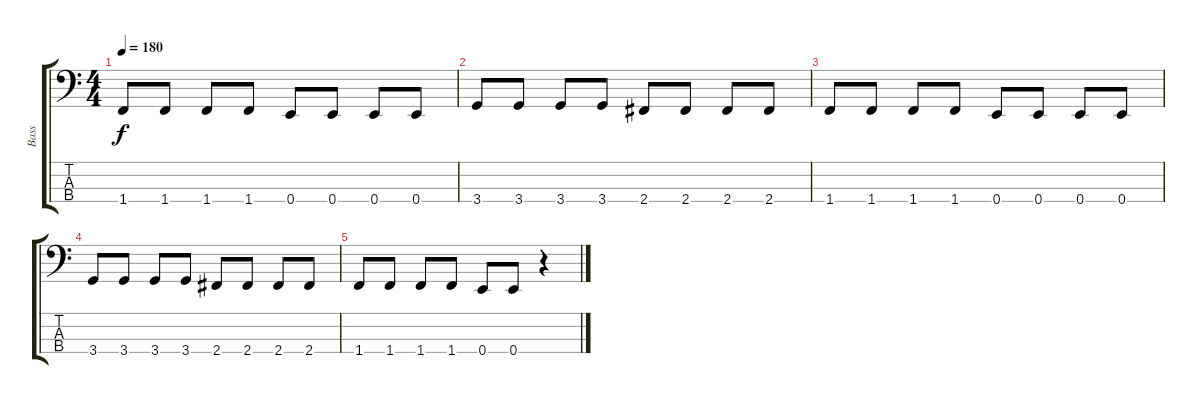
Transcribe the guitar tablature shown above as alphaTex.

\track ("Bass" "Bass") {instrument electricbassfinger}
\staff {score tabs}
\tuning (G2 D2 A1 E1) {hide}
\ts (4 4)
\tempo 180
\clef f4
\ks c
1.4.8{dy f} 1.4.8 1.4.8 1.4.8 0.4.8 0.4.8 0.4.8 0.4.8 |
3.4.8 3.4.8 3.4.8 3.4.8 2.4.8 2.4.8 2.4.8 2.4.8 |
1.4.8 1.4.8 1.4.8 1.4.8 0.4.8 0.4.8 0.4.8 0.4.8 |
3.4.8 3.4.8 3.4.8 3.4.8 2.4.8 2.4.8 2.4.8 2.4.8 |
1.4.8 1.4.8 1.4.8 1.4.8 0.4.8 0.4.8 r.4
